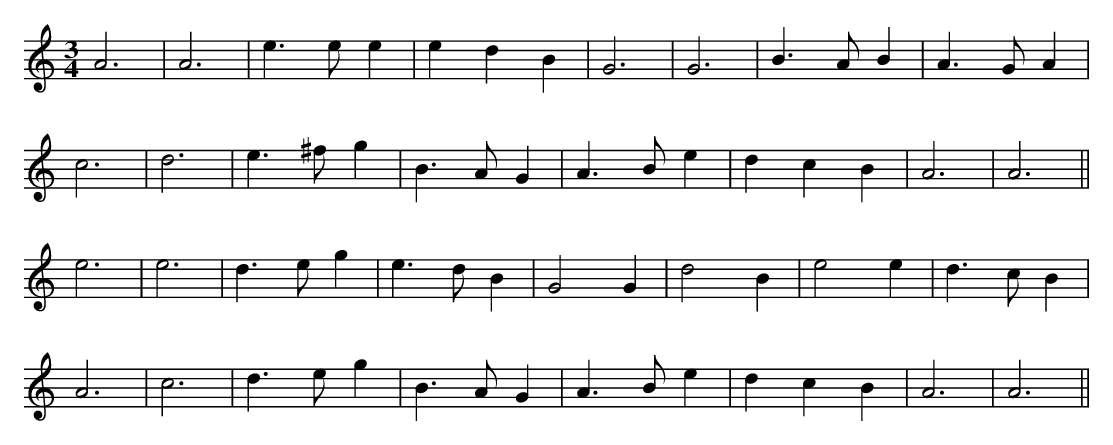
X:1
M:3/4
K:Amin
A6|A6|e3 e e2|e2 d2 B2|G6|G6|B3 A B2|A3 G A2|
c6|d6|e3 ^f g2|B3 A G2|A3 B e2|d2 c2 B2|A6|A6||
e6|e6|d3 e g2|e3 d B2|G4 G2|d4 B2|e4 e2|d3 c B2|
A6|c6|d3 e g2|B3 A G2|A3 B e2|d2 c2 B2|A6|A6||
